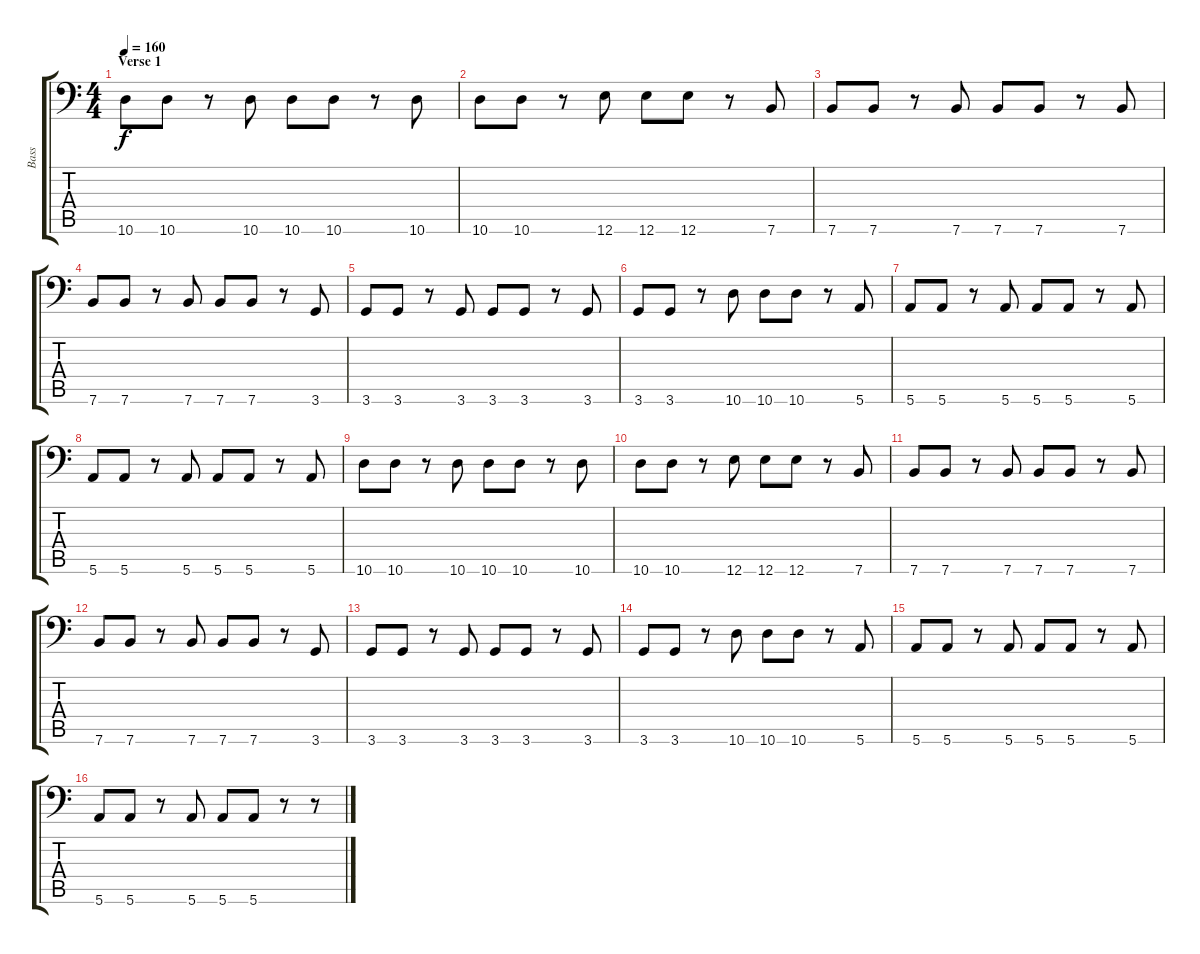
\track ("Bass" "Bass") {instrument electricbassfinger}
\staff {score tabs}
\tuning (E3 B2 G2 D2 A1 E1) {hide}
\ts (4 4)
\section ("" "Verse 1")
\tempo 160
\clef f4
\ks c
10.6.8{dy f} 10.6.8 r.8 10.6.8 10.6.8 10.6.8 r.8 10.6.8 |
10.6.8 10.6.8 r.8 12.6.8 12.6.8 12.6.8 r.8 7.6.8 |
7.6.8 7.6.8 r.8 7.6.8 7.6.8 7.6.8 r.8 7.6.8 |
7.6.8 7.6.8 r.8 7.6.8 7.6.8 7.6.8 r.8 3.6.8 |
3.6.8 3.6.8 r.8 3.6.8 3.6.8 3.6.8 r.8 3.6.8 |
3.6.8 3.6.8 r.8 10.6.8 10.6.8 10.6.8 r.8 5.6.8 |
5.6.8 5.6.8 r.8 5.6.8 5.6.8 5.6.8 r.8 5.6.8 |
5.6.8 5.6.8 r.8 5.6.8 5.6.8 5.6.8 r.8 5.6.8 |
10.6.8 10.6.8 r.8 10.6.8 10.6.8 10.6.8 r.8 10.6.8 |
10.6.8 10.6.8 r.8 12.6.8 12.6.8 12.6.8 r.8 7.6.8 |
7.6.8 7.6.8 r.8 7.6.8 7.6.8 7.6.8 r.8 7.6.8 |
7.6.8 7.6.8 r.8 7.6.8 7.6.8 7.6.8 r.8 3.6.8 |
3.6.8 3.6.8 r.8 3.6.8 3.6.8 3.6.8 r.8 3.6.8 |
3.6.8 3.6.8 r.8 10.6.8 10.6.8 10.6.8 r.8 5.6.8 |
5.6.8 5.6.8 r.8 5.6.8 5.6.8 5.6.8 r.8 5.6.8 |
5.6.8 5.6.8 r.8 5.6.8 5.6.8 5.6.8 r.8 r.8
